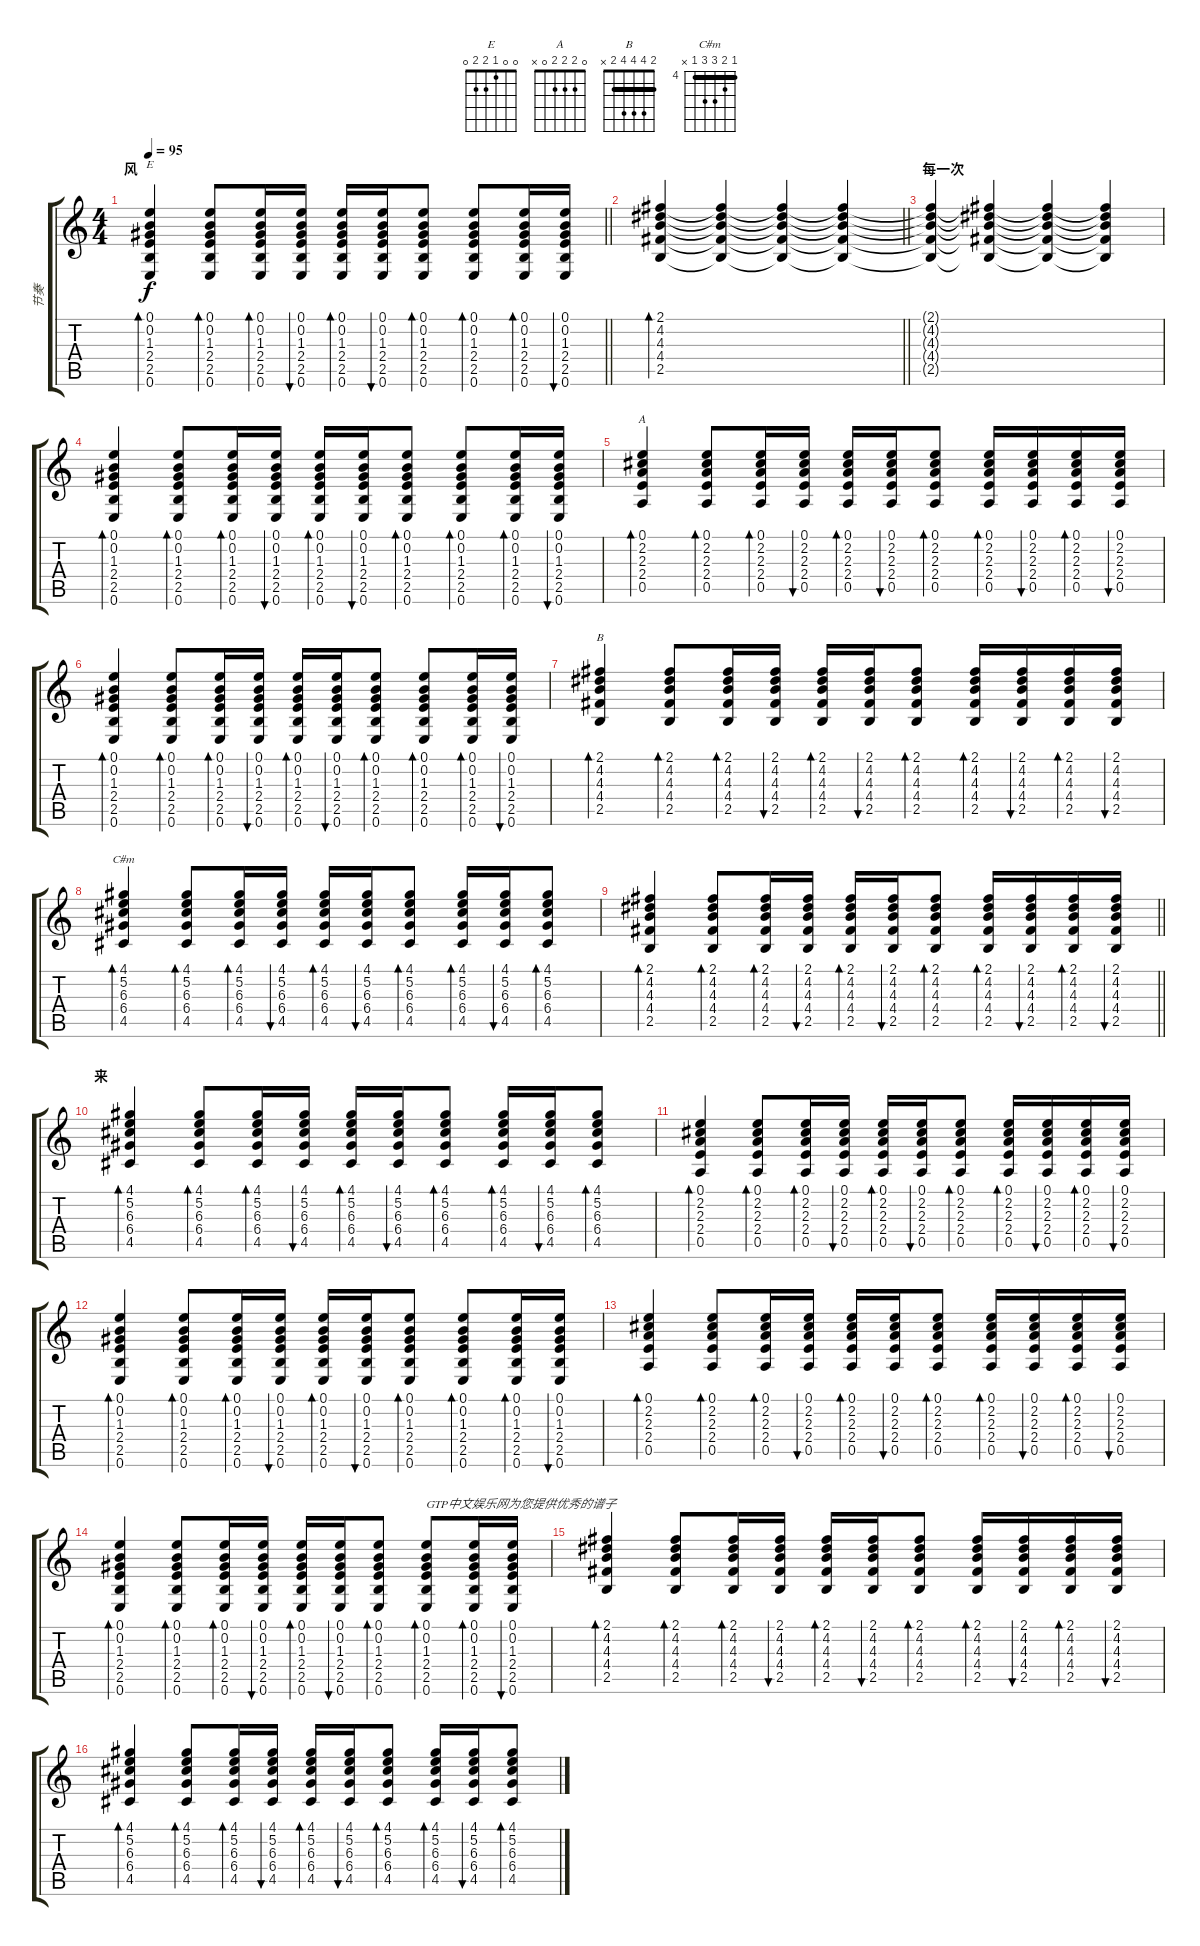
\track ("节奏" "节奏") {instrument acousticguitarsteel}
\staff {score tabs}
\tuning (E4 B3 G3 D3 A2 E2) {hide}
\chord ("E" 0 0 1 2 2 0)
\chord ("A" 0 2 2 2 0 x)
\chord ("B" 2 4 4 4 2 x) {barre 2}
\chord ("C#m" 4 5 6 6 4 x) {firstfret 4 barre 4}
\ts (4 4)
\section ("" "风")
\tempo 95
\clef g2
\barLineRight lightlight
\ks c
(0.1 0.2 1.3 2.4 2.5 0.6).4{bd 30 ch "E" dy f} (0.1 0.2 1.3 2.4 2.5 0.6).8{bd 30} (0.1 0.2 1.3 2.4 2.5 0.6).16{bd 30} (0.1 0.2 1.3 2.4 2.5 0.6).16{bu 30} (0.1 0.2 1.3 2.4 2.5 0.6).16{bd 30} (0.1 0.2 1.3 2.4 2.5 0.6).16{bu 30} (0.1 0.2 1.3 2.4 2.5 0.6).8{bd 30} (0.1 0.2 1.3 2.4 2.5 0.6).8{bd 30} (0.1 0.2 1.3 2.4 2.5 0.6).16{bd 30} (0.1 0.2 1.3 2.4 2.5 0.6).16{bu 30} |
\section ("" "")
\barLineRight lightlight
(2.1 4.2 4.3 4.4 2.5).4{bd 30 volume 9} (2.1{t} 4.2{t} 4.3{t} 4.4{t} 2.5{t}).4{volume 8} (2.1{t} 4.2{t} 4.3{t} 4.4{t} 2.5{t}).4{volume 7} (2.1{t} 4.2{t} 4.3{t} 4.4{t} 2.5{t}).4{volume 6} |
\section ("" "每一次")
(2.1{t} 4.2{t} 4.3{t} 4.4{t} 2.5{t}).4{volume 5} (2.1{t} 4.2{t} 4.3{t} 4.4{t} 2.5{t}).4{volume 4} (2.1{t} 4.2{t} 4.3{t} 4.4{t} 2.5{t}).4{volume 4} (2.1{t} 4.2{t} 4.3{t} 4.4{t} 2.5{t}).4{volume 3} |
(0.1 0.2 1.3 2.4 2.5 0.6).4{bd 30 volume 9} (0.1 0.2 1.3 2.4 2.5 0.6).8{bd 30} (0.1 0.2 1.3 2.4 2.5 0.6).16{bd 30} (0.1 0.2 1.3 2.4 2.5 0.6).16{bu 30} (0.1 0.2 1.3 2.4 2.5 0.6).16{bd 30} (0.1 0.2 1.3 2.4 2.5 0.6).16{bu 30} (0.1 0.2 1.3 2.4 2.5 0.6).8{bd 30} (0.1 0.2 1.3 2.4 2.5 0.6).8{bd 30} (0.1 0.2 1.3 2.4 2.5 0.6).16{bd 30} (0.1 0.2 1.3 2.4 2.5 0.6).16{bu 30} |
(0.1 2.2 2.3 2.4 0.5).4{bd 30 ch "A"} (0.1 2.2 2.3 2.4 0.5).8{bd 30} (0.1 2.2 2.3 2.4 0.5).16{bd 30} (0.1 2.2 2.3 2.4 0.5).16{bu 30} (0.1 2.2 2.3 2.4 0.5).16{bd 30} (0.1 2.2 2.3 2.4 0.5).16{bu 30} (0.1 2.2 2.3 2.4 0.5).8{bd 30} (0.1 2.2 2.3 2.4 0.5).16{bd 30} (0.1 2.2 2.3 2.4 0.5).16{bu 30} (0.1 2.2 2.3 2.4 0.5).16{bd 30} (0.1 2.2 2.3 2.4 0.5).16{bu 30} |
(0.1 0.2 1.3 2.4 2.5 0.6).4{bd 30} (0.1 0.2 1.3 2.4 2.5 0.6).8{bd 30} (0.1 0.2 1.3 2.4 2.5 0.6).16{bd 30} (0.1 0.2 1.3 2.4 2.5 0.6).16{bu 30} (0.1 0.2 1.3 2.4 2.5 0.6).16{bd 30} (0.1 0.2 1.3 2.4 2.5 0.6).16{bu 30} (0.1 0.2 1.3 2.4 2.5 0.6).8{bd 30} (0.1 0.2 1.3 2.4 2.5 0.6).8{bd 30} (0.1 0.2 1.3 2.4 2.5 0.6).16{bd 30} (0.1 0.2 1.3 2.4 2.5 0.6).16{bu 30} |
(2.1 4.2 4.3 4.4 2.5).4{bd 30 ch "B"} (2.1 4.2 4.3 4.4 2.5).8{bd 30} (2.1 4.2 4.3 4.4 2.5).16{bd 30} (2.1 4.2 4.3 4.4 2.5).16{bu 30} (2.1 4.2 4.3 4.4 2.5).16{bd 30} (2.1 4.2 4.3 4.4 2.5).16{bu 30} (2.1 4.2 4.3 4.4 2.5).8{bd 30} (2.1 4.2 4.3 4.4 2.5).16{bd 30} (2.1 4.2 4.3 4.4 2.5).16{bu 30} (2.1 4.2 4.3 4.4 2.5).16{bd 30} (2.1 4.2 4.3 4.4 2.5).16{bu 30} |
(4.1 5.2 6.3 6.4 4.5).4{bd 30 ch "C#m"} (4.1 5.2 6.3 6.4 4.5).8{bd 30} (4.1 5.2 6.3 6.4 4.5).16{bd 30} (4.1 5.2 6.3 6.4 4.5).16{bu 30} (4.1 5.2 6.3 6.4 4.5).16{bd 30} (4.1 5.2 6.3 6.4 4.5).16{bu 30} (4.1 5.2 6.3 6.4 4.5).8{bd 30} (4.1 5.2 6.3 6.4 4.5).16{bd 30} (4.1 5.2 6.3 6.4 4.5).16{bu 30} (4.1 5.2 6.3 6.4 4.5).8{bd 30} |
\barLineRight lightlight
(2.1 4.2 4.3 4.4 2.5).4{bd 30} (2.1 4.2 4.3 4.4 2.5).8{bd 30} (2.1 4.2 4.3 4.4 2.5).16{bd 30} (2.1 4.2 4.3 4.4 2.5).16{bu 30} (2.1 4.2 4.3 4.4 2.5).16{bd 30} (2.1 4.2 4.3 4.4 2.5).16{bu 30} (2.1 4.2 4.3 4.4 2.5).8{bd 30} (2.1 4.2 4.3 4.4 2.5).16{bd 30} (2.1 4.2 4.3 4.4 2.5).16{bu 30} (2.1 4.2 4.3 4.4 2.5).16{bd 30} (2.1 4.2 4.3 4.4 2.5).16{bu 30} |
\section ("" "来")
(4.1 5.2 6.3 6.4 4.5).4{bd 30} (4.1 5.2 6.3 6.4 4.5).8{bd 30} (4.1 5.2 6.3 6.4 4.5).16{bd 30} (4.1 5.2 6.3 6.4 4.5).16{bu 30} (4.1 5.2 6.3 6.4 4.5).16{bd 30} (4.1 5.2 6.3 6.4 4.5).16{bu 30} (4.1 5.2 6.3 6.4 4.5).8{bd 30} (4.1 5.2 6.3 6.4 4.5).16{bd 30} (4.1 5.2 6.3 6.4 4.5).16{bu 30} (4.1 5.2 6.3 6.4 4.5).8{bd 30} |
(0.1 2.2 2.3 2.4 0.5).4{bd 30} (0.1 2.2 2.3 2.4 0.5).8{bd 30} (0.1 2.2 2.3 2.4 0.5).16{bd 30} (0.1 2.2 2.3 2.4 0.5).16{bu 30} (0.1 2.2 2.3 2.4 0.5).16{bd 30} (0.1 2.2 2.3 2.4 0.5).16{bu 30} (0.1 2.2 2.3 2.4 0.5).8{bd 30} (0.1 2.2 2.3 2.4 0.5).16{bd 30} (0.1 2.2 2.3 2.4 0.5).16{bu 30} (0.1 2.2 2.3 2.4 0.5).16{bd 30} (0.1 2.2 2.3 2.4 0.5).16{bu 30} |
(0.1 0.2 1.3 2.4 2.5 0.6).4{bd 30} (0.1 0.2 1.3 2.4 2.5 0.6).8{bd 30} (0.1 0.2 1.3 2.4 2.5 0.6).16{bd 30} (0.1 0.2 1.3 2.4 2.5 0.6).16{bu 30} (0.1 0.2 1.3 2.4 2.5 0.6).16{bd 30} (0.1 0.2 1.3 2.4 2.5 0.6).16{bu 30} (0.1 0.2 1.3 2.4 2.5 0.6).8{bd 30} (0.1 0.2 1.3 2.4 2.5 0.6).8{bd 30} (0.1 0.2 1.3 2.4 2.5 0.6).16{bd 30} (0.1 0.2 1.3 2.4 2.5 0.6).16{bu 30} |
(0.1 2.2 2.3 2.4 0.5).4{bd 30} (0.1 2.2 2.3 2.4 0.5).8{bd 30} (0.1 2.2 2.3 2.4 0.5).16{bd 30} (0.1 2.2 2.3 2.4 0.5).16{bu 30} (0.1 2.2 2.3 2.4 0.5).16{bd 30} (0.1 2.2 2.3 2.4 0.5).16{bu 30} (0.1 2.2 2.3 2.4 0.5).8{bd 30} (0.1 2.2 2.3 2.4 0.5).16{bd 30} (0.1 2.2 2.3 2.4 0.5).16{bu 30} (0.1 2.2 2.3 2.4 0.5).16{bd 30} (0.1 2.2 2.3 2.4 0.5).16{bu 30} |
(0.1 0.2 1.3 2.4 2.5 0.6).4{bd 30} (0.1 0.2 1.3 2.4 2.5 0.6).8{bd 30} (0.1 0.2 1.3 2.4 2.5 0.6).16{bd 30} (0.1 0.2 1.3 2.4 2.5 0.6).16{bu 30} (0.1 0.2 1.3 2.4 2.5 0.6).16{bd 30} (0.1 0.2 1.3 2.4 2.5 0.6).16{bu 30} (0.1 0.2 1.3 2.4 2.5 0.6).8{bd 30} (0.1 0.2 1.3 2.4 2.5 0.6).8{bd 30 txt "GTP中文娱乐网为您提供优秀的谱子"} (0.1 0.2 1.3 2.4 2.5 0.6).16{bd 30} (0.1 0.2 1.3 2.4 2.5 0.6).16{bu 30} |
(2.1 4.2 4.3 4.4 2.5).4{bd 30} (2.1 4.2 4.3 4.4 2.5).8{bd 30} (2.1 4.2 4.3 4.4 2.5).16{bd 30} (2.1 4.2 4.3 4.4 2.5).16{bu 30} (2.1 4.2 4.3 4.4 2.5).16{bd 30} (2.1 4.2 4.3 4.4 2.5).16{bu 30} (2.1 4.2 4.3 4.4 2.5).8{bd 30} (2.1 4.2 4.3 4.4 2.5).16{bd 30} (2.1 4.2 4.3 4.4 2.5).16{bu 30} (2.1 4.2 4.3 4.4 2.5).16{bd 30} (2.1 4.2 4.3 4.4 2.5).16{bu 30} |
(4.1 5.2 6.3 6.4 4.5).4{bd 30} (4.1 5.2 6.3 6.4 4.5).8{bd 30} (4.1 5.2 6.3 6.4 4.5).16{bd 30} (4.1 5.2 6.3 6.4 4.5).16{bu 30} (4.1 5.2 6.3 6.4 4.5).16{bd 30} (4.1 5.2 6.3 6.4 4.5).16{bu 30} (4.1 5.2 6.3 6.4 4.5).8{bd 30} (4.1 5.2 6.3 6.4 4.5).16{bd 30} (4.1 5.2 6.3 6.4 4.5).16{bu 30} (4.1 5.2 6.3 6.4 4.5).8{bd 30}
